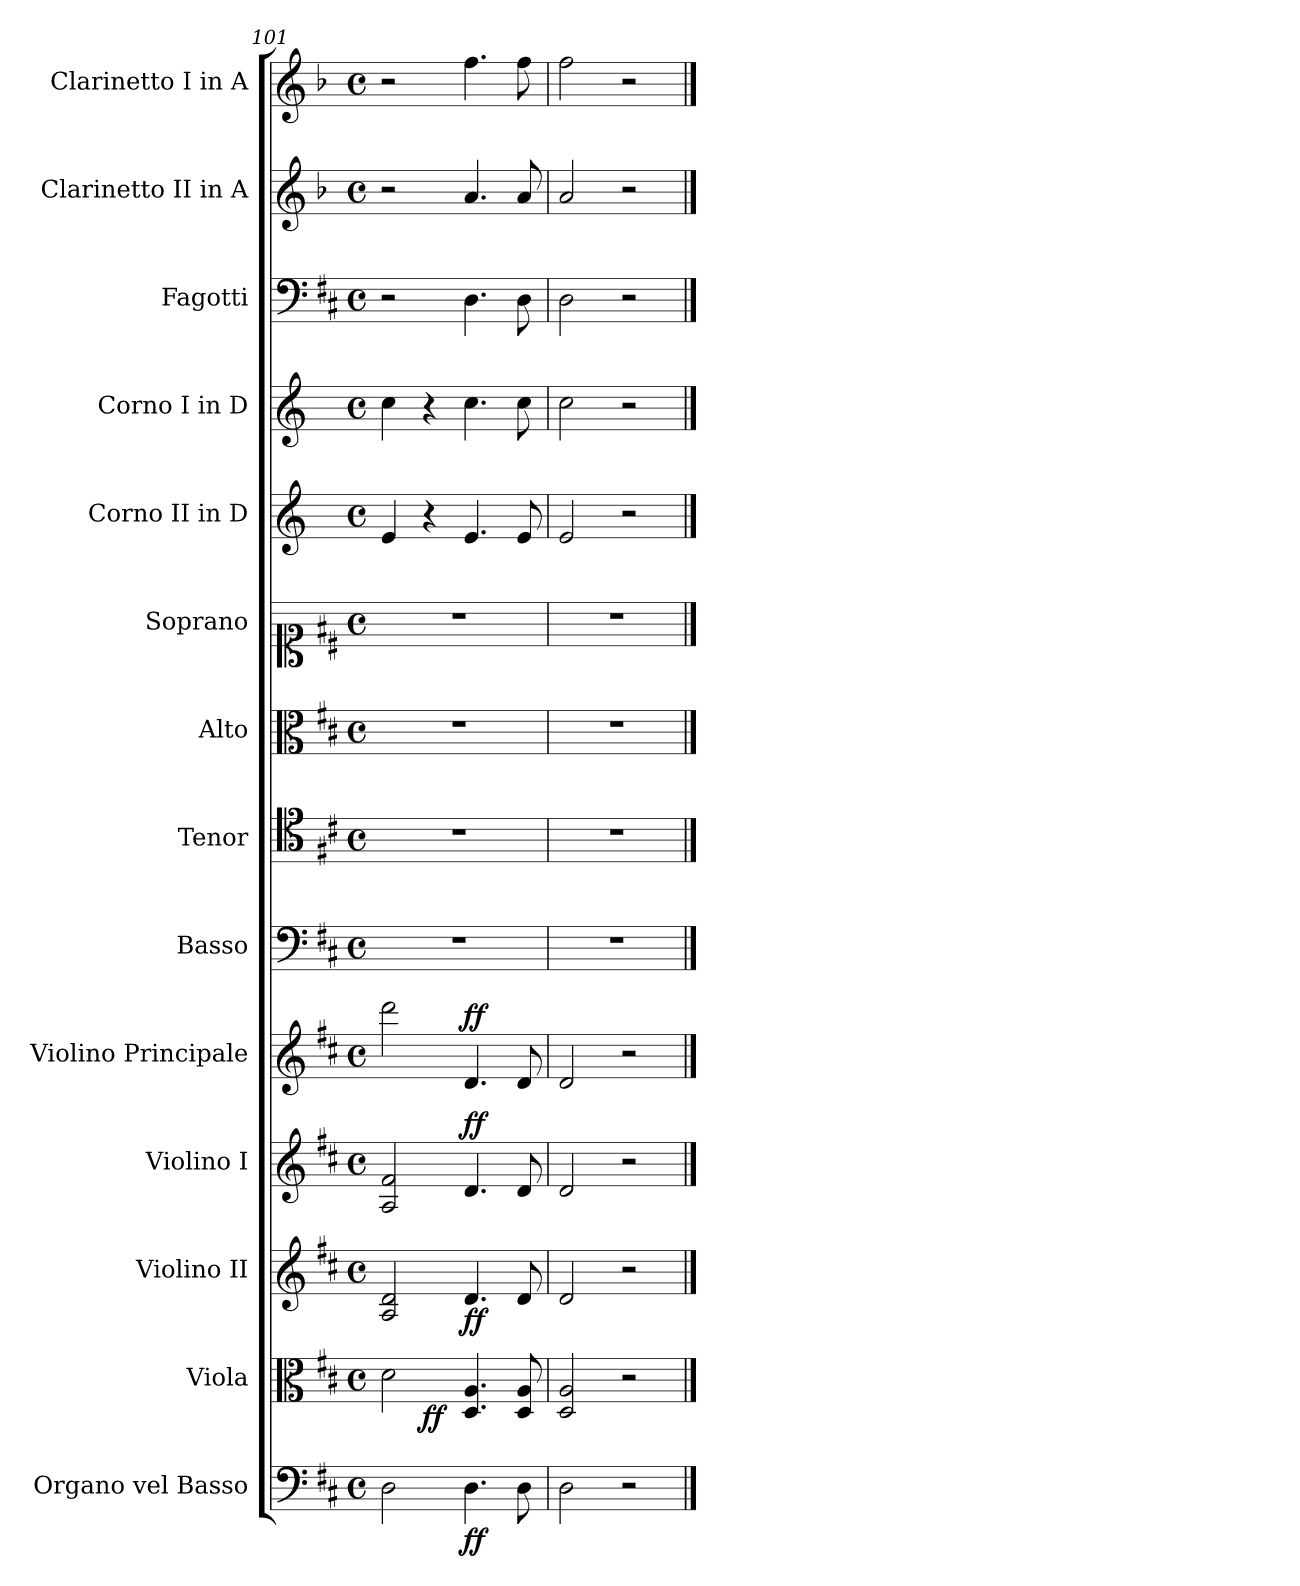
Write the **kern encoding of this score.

**kern	**dynam	**kern	**dynam	**kern	**dynam	**kern	**dynam	**kern	**dynam	**kern	**kern	**kern	**kern	**kern	**kern	**kern	**kern	**kern
*part14	*part14	*part13	*part13	*part12	*part12	*part11	*part11	*part10	*part10	*part9	*part8	*part7	*part6	*part5	*part4	*part3	*part2	*part1
*staff14	*staff14	*staff13	*staff13	*staff12	*staff12	*staff11	*staff11	*staff10	*staff10	*staff9	*staff8	*staff7	*staff6	*staff5	*staff4	*staff3	*staff2	*staff1
*I"Organo vel Basso	*	*I"Viola	*	*I"Violino II	*	*I"Violino I	*	*I"Violino Principale	*	*I"Basso	*I"Tenor	*I"Alto	*I"Soprano	*I"Corno II in D	*I"Corno I in D	*I"Fagotti	*I"Clarinetto II in A	*I"Clarinetto I in A
*I'Org	*	*I'Vla	*	*I'Vn II	*	*I'Vn I	*	*	*	*I'B	*I'T	*I'A	*I'S	*I'Cor II	*I'Cor I	*I'Fg	*	*I'Cl I
*clefF4	*	*clefC3	*	*clefG2	*	*clefG2	*	*clefG2	*	*clefF4	*clefC4	*clefC3	*clefC1	*clefG2	*clefG2	*clefF4	*clefG2	*clefG2
*	*	*	*	*	*	*	*	*	*	*	*	*	*	*ITrd-1c-2	*ITrd-1c-2	*	*ITrd2c3	*ITrd2c3
*k[f#c#]	*	*k[f#c#]	*	*k[f#c#]	*	*k[f#c#]	*	*k[f#c#]	*	*k[f#c#]	*k[f#c#]	*k[f#c#]	*k[f#c#]	*k[f#c#]	*k[f#c#]	*k[f#c#]	*k[f#c#]	*k[f#c#]
*D:	*	*D:	*	*D:	*	*D:	*	*D:	*	*D:	*D:	*D:	*D:	*	*	*D:	*D:	*D:
*M4/4	*	*M4/4	*	*M4/4	*	*M4/4	*	*M4/4	*	*M4/4	*M4/4	*M4/4	*M4/4	*M4/4	*M4/4	*M4/4	*M4/4	*M4/4
*met(c)	*	*met(c)	*	*met(c)	*	*met(c)	*	*met(c)	*	*met(c)	*met(c)	*met(c)	*met(c)	*met(c)	*met(c)	*met(c)	*met(c)	*met(c)
=101	=101	=101	=101	=101	=101	=101	=101	=101	=101	=101	=101	=101	=101	=101	=101	=101	=101	=101
*	*	*^	*	*	*	*	*	*	*	*	*	*	*	*	*	*	*	*
2D	.	2d	4ryy	.	2A 2d	.	2A 2f#	.	2ddd	.	1r	1r	1r	1r	4f#	4dd	2r	2r	2r
.	.	.	2.ryy	ff	.	.	.	.	.	.	.	.	.	.	4r	4r	.	.	.
!	!	!	!	!	!	!	!	!LO:DY:a	!	!LO:DY:a	!	!	!	!	!	!	!	!	!
4.D	ff	4.D 4.A	.	.	4.d	ff	4.d	ff	4.d	ff	.	.	.	.	4.f#	4.dd	4.D	4.f#	4.dd
8D	.	8D 8A	.	.	8d	.	8d	.	8d	.	.	.	.	.	8f#	8dd	8D	8f#	8dd
*	*	*v	*v	*	*	*	*	*	*	*	*	*	*	*	*	*	*	*	*
=102	=102	=102	=102	=102	=102	=102	=102	=102	=102	=102	=102	=102	=102	=102	=102	=102	=102	=102
2D	.	2D 2A	.	2d	.	2d	.	2d	.	1r	1r	1r	1r	2f#	2dd	2D	2f#	2dd
2r	.	2r	.	2r	.	2r	.	2r	.	.	.	.	.	2r	2r	2r	2r	2r
==	==	==	==	==	==	==	==	==	==	==	==	==	==	==	==	==	==	==
*-	*-	*-	*-	*-	*-	*-	*-	*-	*-	*-	*-	*-	*-	*-	*-	*-	*-	*-
